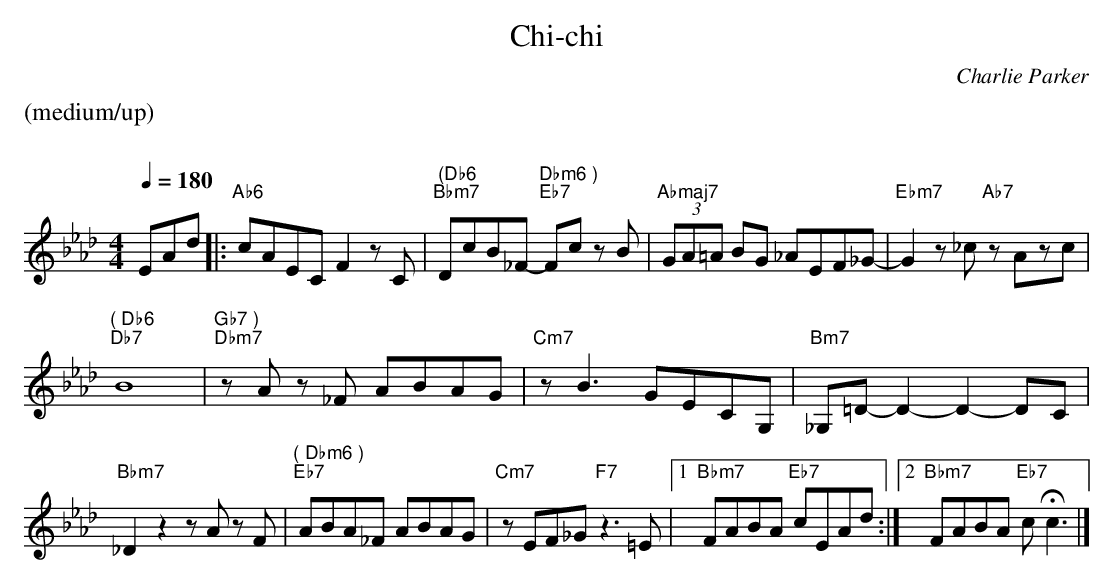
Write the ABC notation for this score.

X:1
T:Chi-chi
M:4/4
L:1/8
C:Charlie Parker
Q:1/4=180
K:Ab
%%text (medium/up)
%%vskip 20
EAd |: "Ab6"cAEC F2zC | " (Db6""Bbm7"DcB_F- "Dbm6 )""Eb7"Fc zB |\
"Abmaj7"(3GA=A BG _AEF_G- | "Ebm7"G2z_c "Ab7"zAzc |
"( Db6""Db7"B8 | "Gb7 )""Dbm7"zA z_F ABAG |\
"Cm7"zB3 GECG, | "Bm7"_G,=D-D2-D2-DC |
"Bbm7"_D2 z2 zA zF | "( Dbm6 )""Eb7"ABA_F ABAG |\
"Cm7"zEF_G "F7"z3=E |[1 "Bbm7"FABA "Eb7"cEAd :|[2 "Bbm7"FABA "Eb7"c!fermata!c3 |]
